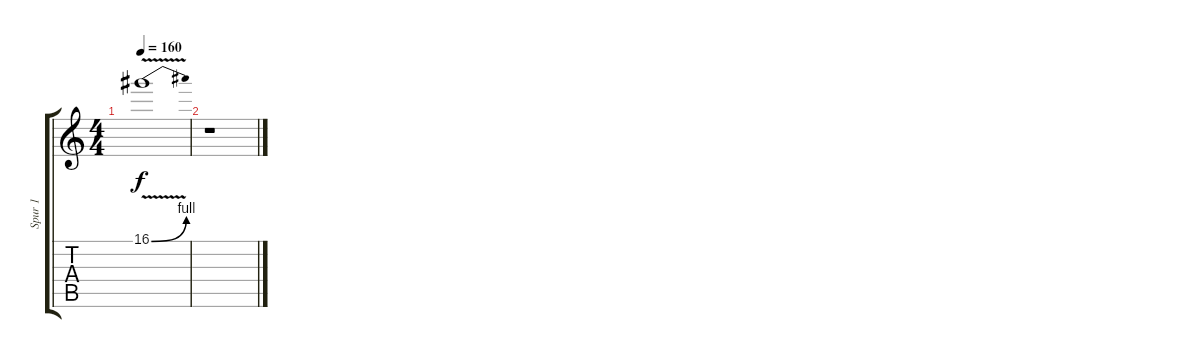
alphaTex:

\track ("Spur 1" "Spur 1") {instrument overdrivenguitar}
\staff {score tabs}
\tuning (E4 B3 G3 D3 A2 E2) {hide}
\ts (4 4)
\tempo 160
\clef g2
\ks c
16.1{be (bend 0 0 60 4) v}.1{dy f} |
r.1
